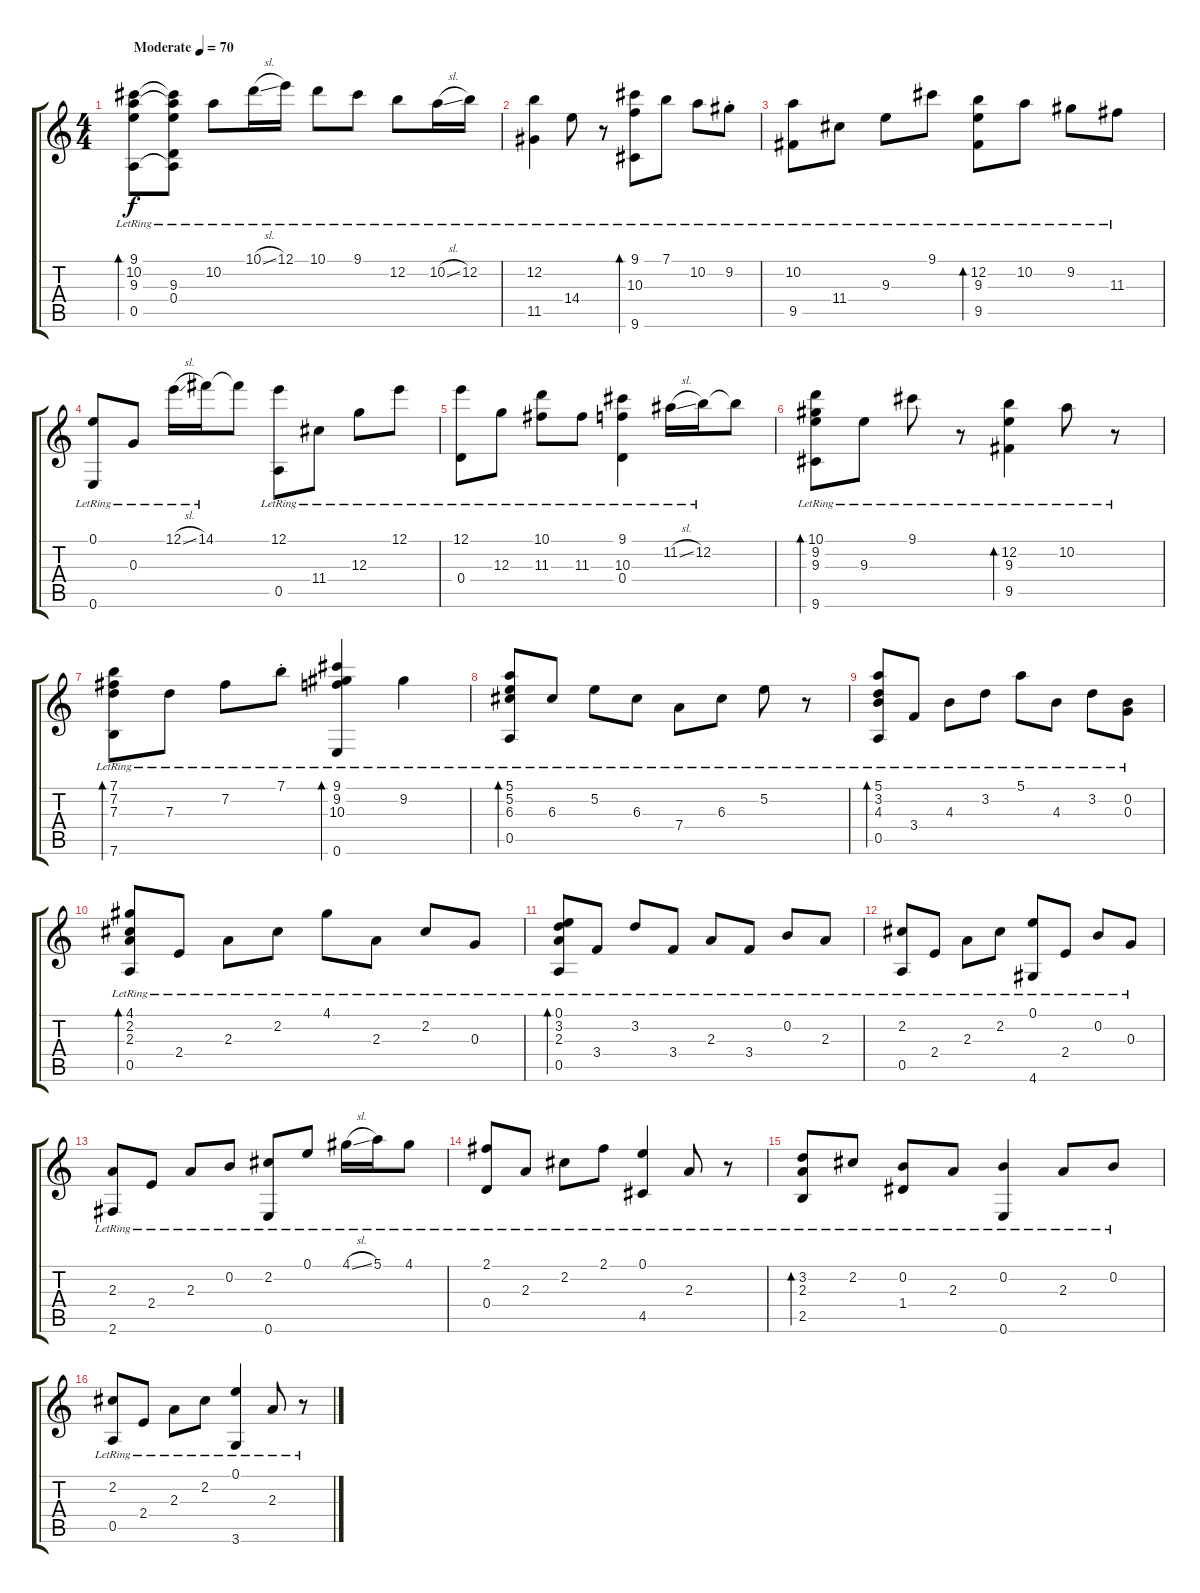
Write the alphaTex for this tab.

\track "" {instrument acousticguitarsteel}
\staff {score tabs}
\tuning (E4 B3 G3 D3 A2 E2) {hide}
\ts (4 4)
\tempo (70 "Moderate")
\clef g2
\ks c
(9.1{lr} 10.2{lr} 9.3{lr} 0.5{lr}).8{bd 60 dy f instrument acousticguitarsteel} (9.1{t} 10.2{t} 9.3{lr} 0.4 0.5{t}).8 10.2{lr}.8 10.1{sl lr}.16 12.1{lr}.16 10.1{lr}.8 9.1{lr}.8 12.2{lr}.8 10.2{sl lr}.16 12.2{lr}.16 |
(12.2{lr} 11.5{lr}).4 14.4{lr}.8 r.8 (9.1{lr} 10.3{lr} 9.6{lr}).8{bd 60} 7.1{lr}.8 10.2{lr}.8 9.2{st lr}.8 |
(10.2{lr} 9.5{lr}).8 11.4{lr}.8 9.3{lr}.8 9.1{lr}.8 (12.2{lr} 9.3{lr} 9.5{lr}).8{bd 60} 10.2{lr}.8 9.2{lr}.8 11.3{lr}.8 |
(0.1{lr} 0.6{lr}).8 0.3{lr}.8 12.1{sl lr}.16 14.1{lr}.16 14.1{t}.8 (12.1{lr} 0.5{lr}).8 11.4{lr}.8 12.3{lr}.8 12.1{lr}.8 |
(12.1{lr} 0.4{lr}).8 12.3{lr}.8 (10.1{lr} 11.3{lr}).8 11.3{lr}.8 (9.1{lr} 10.3{lr} 0.4{lr}).4 11.2{sl lr}.16 12.2{lr}.16 12.2{t}.8 |
(10.1{lr} 9.2{lr} 9.3{lr} 9.6{lr}).8{bd 60} 9.3{lr}.8 9.1{lr}.8 r.8 (12.2{lr} 9.3{lr} 9.5{lr}).4{bd 60} 10.2{lr}.8 r.8 |
(7.1{lr} 7.2{lr} 7.3{lr} 7.6{lr}).8{bd 60} 7.3{lr}.8 7.2{lr}.8 7.1{st lr}.8 (9.1{lr} 9.2{lr} 10.3{lr} 0.6{lr}).4{bd 60} 9.2{lr}.4 |
(5.1{lr} 5.2{lr} 6.3{lr} 0.5{lr}).8{bd 60} 6.3{lr}.8 5.2{lr}.8 6.3{lr}.8 7.4{lr}.8 6.3{lr}.8 5.2{lr}.8 r.8 |
(5.1{lr} 3.2{lr} 4.3{lr} 0.5{lr}).8{bd 60} 3.4{lr}.8 4.3{lr}.8 3.2{lr}.8 5.1{lr}.8 4.3{lr}.8 3.2{lr}.8 (0.2{lr} 0.3{lr}).8 |
(4.1{lr} 2.2{lr} 2.3{lr} 0.5{lr}).8{bd 60} 2.4{lr}.8 2.3{lr}.8 2.2{lr}.8 4.1{lr}.8 2.3{lr}.8 2.2{lr}.8 0.3{lr}.8 |
(0.1{lr} 3.2{lr} 2.3{lr} 0.5{lr}).8{bd 60} 3.4{lr}.8 3.2{lr}.8 3.4{lr}.8 2.3{lr}.8 3.4{lr}.8 0.2{lr}.8 2.3{lr}.8 |
(2.2{lr} 0.5{lr}).8 2.4{lr}.8 2.3{lr}.8 2.2{lr}.8 (0.1{lr} 4.6{lr}).8 2.4{lr}.8 0.2{lr}.8 0.3{lr}.8 |
(2.3{lr} 2.6{lr}).8 2.4{lr}.8 2.3{lr}.8 0.2{lr}.8 (2.2{lr} 0.6{lr}).8 0.1{lr}.8 4.1{sl lr}.16 5.1{lr}.16 4.1{lr}.8 |
(2.1{lr} 0.4{lr}).8 2.3{lr}.8 2.2{lr}.8 2.1{lr}.8 (0.1{lr} 4.5{lr}).4 2.3{lr}.8 r.8 |
(3.2{lr} 2.3{lr} 2.5{lr}).8{bd 60} 2.2{lr}.8 (0.2{lr} 1.4{lr}).8 2.3{lr}.8 (0.2{lr} 0.6{lr}).4 2.3{lr}.8 0.2{lr}.8 |
(2.2{lr} 0.5{lr}).8 2.4{lr}.8 2.3{lr}.8 2.2{lr}.8 (0.1{lr} 3.6{lr}).4 2.3{lr}.8 r.8
